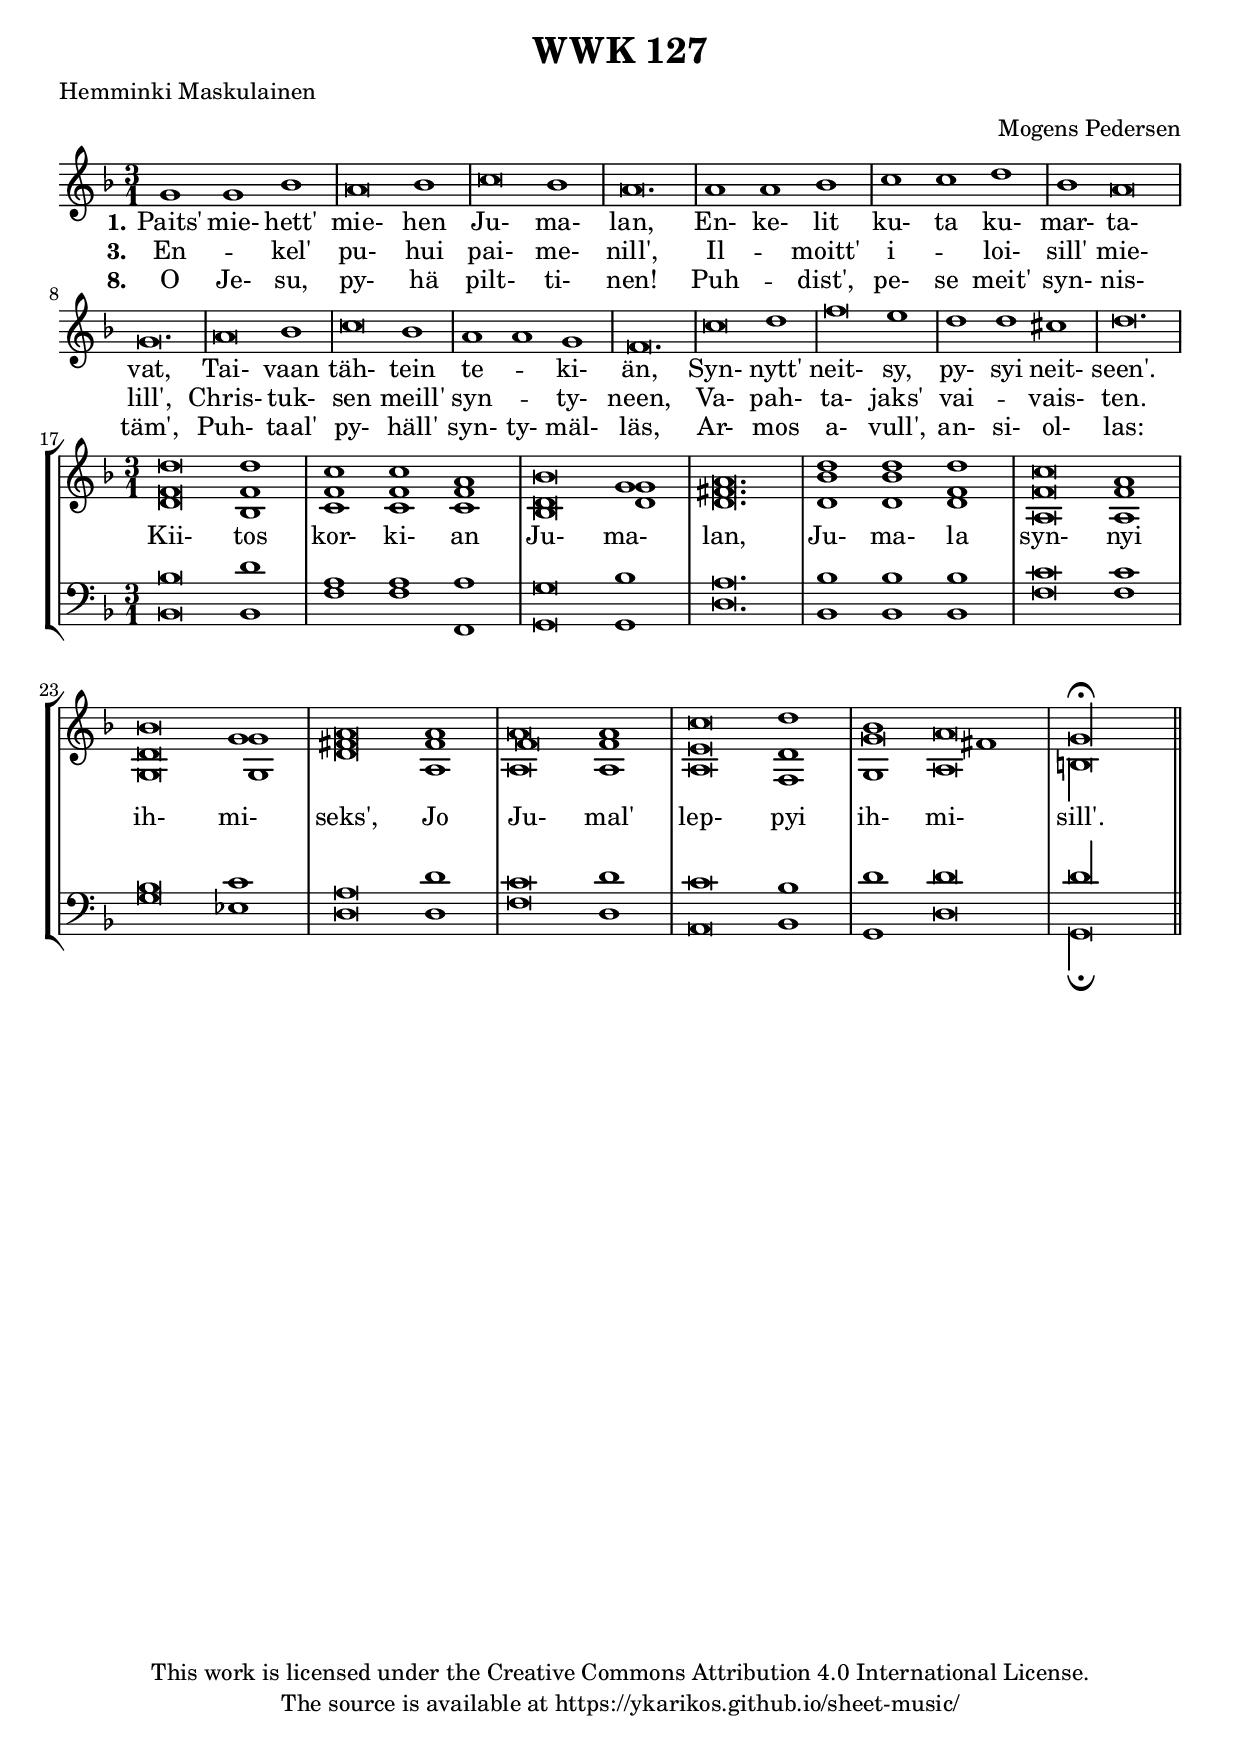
%% Wanhan wirsikirjan wirsi 127
%%


\include "deutsch.ly"

\version "2.18.0"

%#(set-global-staff-size 16)

\header {
    title = "WWK 127"
    poet = "Hemminki Maskulainen"
    arranger = "Mogens Pedersen"
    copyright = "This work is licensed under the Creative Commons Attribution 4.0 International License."
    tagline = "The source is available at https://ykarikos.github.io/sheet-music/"
}

sopMusic =   \relative c'' { 
    \key d \minor
    \stemUp
    \time 3/1
    g1 g b | a\breve b1 | c\breve b1 | a\breve. |
    a1 a b | c c d | b a\breve | g\breve. |
    a\breve b1 | c\breve b1 | a a g | f\breve. |
    c'\breve d1 | f\breve e1 | d d cis | d\breve. |
}

sopMusicKerto =   \relative c'' { 
    \key d \minor
    \stemUp
    \time 3/1
    \set Score.currentBarNumber = #17
    d\breve d1 | c c a | b\breve g1 | a\breve. | 
    d1 d d | c\breve a1 | b\breve g1 | a\breve a1 |
    f\breve a1 | c\breve d1 | b a\breve | 
    \set Score.measureLength = #(ly:make-moment 4/1)
    g\longa^\fermata \bar "||"
}

altoOneMusic =   \relative c' { 
    \key d \minor
    \stemDown
    f\breve f1 | f f f | d\breve g1 | fis\breve. |
    b1 b f | f\breve f1 | d\breve g1 | fis\breve fis1 | 
    a\breve f1 | e\breve d1 | g\breve fis1 | s\longa |
}

altoTwoMusic =   \relative c' { 
    \shiftOff
    \key d \minor
    \stemDown
    d\breve b1 | c c c | b\breve d1 | d\breve. |
    d1 d d | a\breve a1 | g\breve g1 | d'\breve a1 |
    a\breve a1 | a\breve f1 | g a\breve | h\longa
}

tenorMusic =  \relative c' { 
    \key d \minor
    b\breve d1 | a a a | g\breve b1 | a\breve. |
    b1 b b | c\breve c1 | b\breve c1 | a\breve d1 |
    c\breve d1 | c\breve b1 | d d\breve | d\longa |
}

bassMusic =  \relative c { 
    \key d \minor
    b\breve b1 | f' f f, | g\breve g1 | d'\breve. | 
    b1 b b | f'\breve f1 | g\breve es1 | d\breve d1 |
    f\breve d1 | a\breve b1 | g d'\breve | g,\longa_\fermata
}


sanatEka = \lyricmode { 
    \set stanza = "1."
    Paits' mie- hett' mie- hen Ju- ma- lan,
    En- ke- lit ku- ta ku- mar- ta- vat,
   	Tai- vaan täh- tein te -- \skip 1 ki- än,
   	Syn- nytt' neit- sy, py- syi neit- seen'.
}

sanatKerto = \lyricmode { 
    Kii- tos kor- ki- an Ju- ma- lan,
	Ju- ma- la syn- nyi ih- mi- seks',
	Jo Ju- mal' lep- pyi ih- mi- sill'.
}


sanatToka = \lyricmode { 
    \set stanza = "2."
    Kos- ka Je- sus ___ syn- tyi ___ meill',
%   Kos- -- \skip 1 ka Je -- \skip 1 sus syn- tyi meill',
    I- lo nou- si en- ke -- \skip 1 leill',
%    I -- \skip 1 lo nou- si en- ke- leill',
    Tai- vaan suu- rell' so- ta- vä- ell';
    Vei- sa- sit kor- ki- all' ää- nell':
}

sanatKol = \lyricmode { 
    \set stanza = "3."
    En -- \skip 1 kel' pu- hui pai- me- nill',
    Il -- \skip 1 moitt' i -- \skip 1 loi- sill' mie- lill',
    Chris- tuk- sen meill' syn -- \skip 1 ty- neen,
    Va- pah- ta- jaks' vai -- \skip 1 vais- ten.
}

sanatKuu = \lyricmode { 
    \set stanza = "6."
    Vii- saat Lap- sell' ___ lah- joi -- \skip 1 tit
%   Vii -- \skip 1 saat Lap -- \skip 1 sell' lah- joi- tit
    Kul-taa, py- hää sa- vuu, mir- ha- mit'
    Ju- ma-laks' ku- mar-sit, kun- ni- oi- tit,
    Ku-nin- kain Ku- nin- kaaks' tun- nus- tit.
}

sanatKahd = \lyricmode { 
    \set stanza = "8."
    O Je- su, py- hä pilt- ti- nen!
    Puh -- \skip 1 dist', pe- se meit' syn- nis- täm',
    Puh- taal' py- häll' syn- ty- mäl- läs,
    Ar- mos a- vull', an- si- ol- las:
}

sanatYhd = \lyricmode { 
    \set stanza = "9."
    Suo Ju- mal' meit' täl- lä juh -- \skip 1 lall',
    Miel- täs myö- ten i- loll' ol- la,
    Suo- si- oll', so- vin- noll', rak- kaull',
    Si-nu- a y-lis- täin sy- dä- mell', suull'.
}

\book {

\score { 
    
    \context StaffGroup = "alku" <<
	\context Staff = "women" <<
	    \context Voice = "sopranos" { \voiceOne \sopMusic }
	>>

	\lyricmode <<
	    \lyricsto "sopranos" \new Lyrics \sanatEka
	    \lyricsto "sopranos" \new Lyrics \sanatKol
	    \lyricsto "sopranos" \new Lyrics \sanatKahd
	>>	

    >>

    \layout {
		indent = 0.0
    }
}


\score { 
    
    \context StaffGroup = "alku" <<
	\context Staff = "women" <<
	    \context Voice = "sopranosKerto" { \voiceOne \sopMusicKerto }
	    \context Voice = altosOne { \voiceTwo \altoOneMusic }
	    \context Voice = altosTwo { \voiceThree \altoTwoMusic }
	>>

	\lyricmode <<
	    \lyricsto "sopranosKerto" \new Lyrics \sanatKerto
	>>	

	\context Staff = "men" <<
	    \clef bass
	    \context Voice = "tenors" { \voiceOne \tenorMusic }
	    \context Voice = "basses" { \voiceTwo \bassMusic }
	>>
    >>


    \layout {
		indent = 0.0
    }

}
}